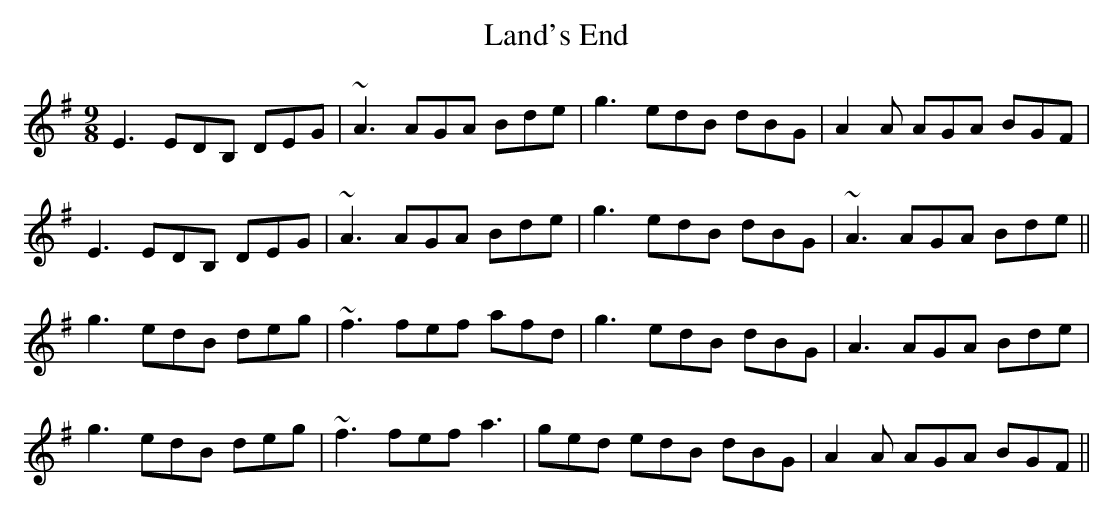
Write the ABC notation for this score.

X:1
T: Land's End
M: 9/8
L: 1/8
K: Emin
E3 EDB, DEG|~A3 AGA Bde|g3 edB dBG|A2A AGA BGF|
E3 EDB, DEG|~A3 AGA Bde|g3 edB dBG|~A3 AGA Bde||
g3 edB deg|~f3 fef afd|g3 edB dBG|A3 AGA Bde|
g3 edB deg|~f3 fef a3|ged edB dBG|A2A AGA BGF||
